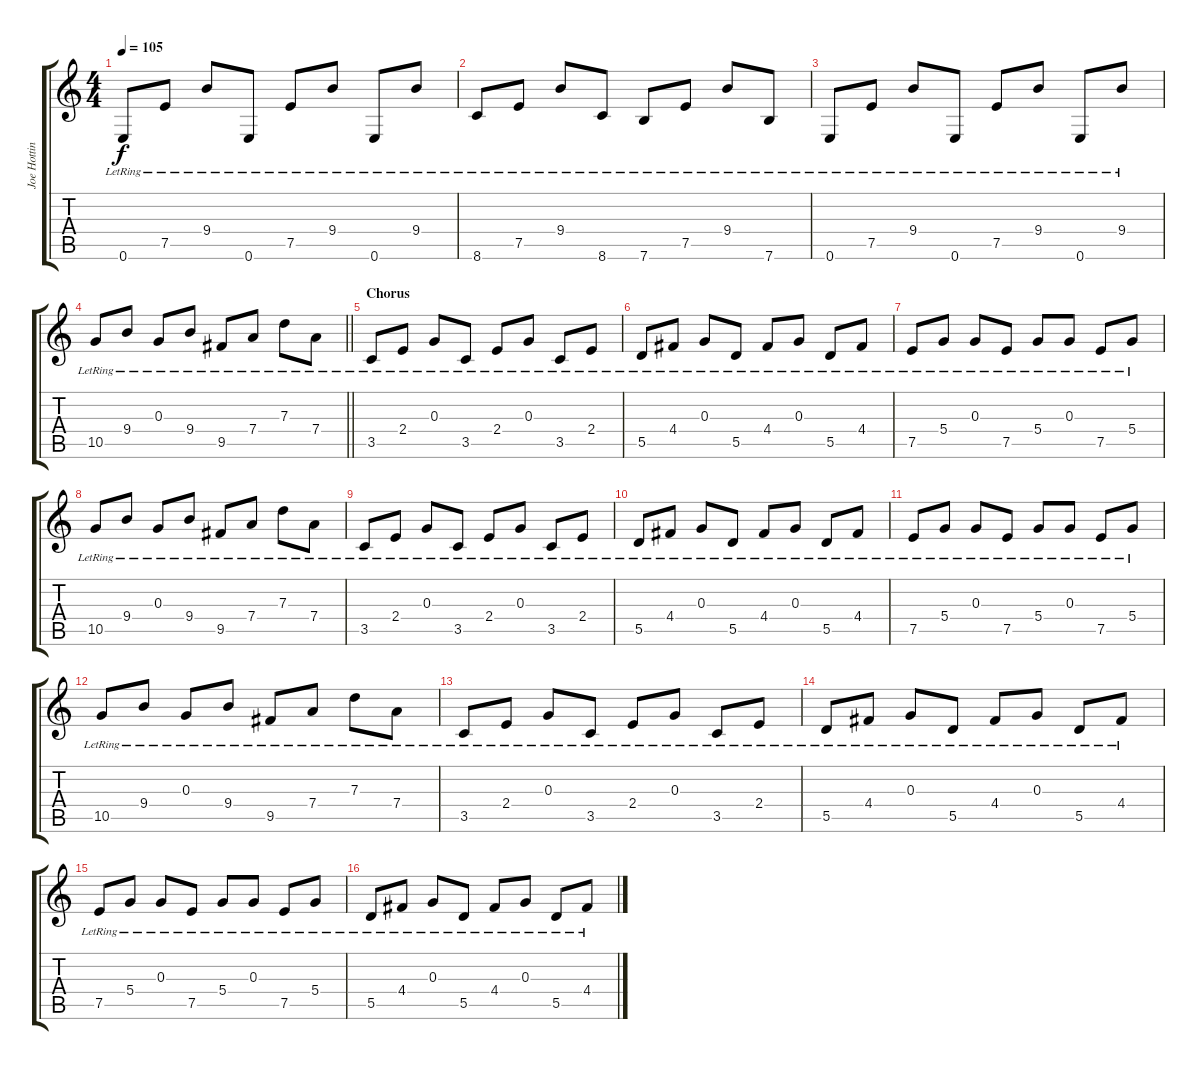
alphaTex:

\track ("Joe Hottinger" "Joe Hottin") {instrument electricguitarclean}
\staff {score tabs}
\tuning (E4 B3 G3 D3 A2 E2) {hide}
\ts (4 4)
\tempo 105
\clef g2
\ks c
0.6{lr}.8{dy f} 7.5{lr}.8 9.4{lr}.8 0.6{lr}.8 7.5{lr}.8 9.4{lr}.8 0.6{lr}.8 9.4{lr}.8 |
8.6{lr}.8 7.5{lr}.8 9.4{lr}.8 8.6{lr}.8 7.6{lr}.8 7.5{lr}.8 9.4{lr}.8 7.6{lr}.8 |
0.6{lr}.8 7.5{lr}.8 9.4{lr}.8 0.6{lr}.8 7.5{lr}.8 9.4{lr}.8 0.6{lr}.8 9.4{lr}.8 |
\barLineRight lightlight
10.5{lr}.8 9.4{lr}.8 0.3{lr}.8 9.4{lr}.8 9.5{lr}.8 7.4{lr}.8 7.3{lr}.8 7.4{lr}.8 |
\section ("" "Chorus")
3.5{lr}.8 2.4{lr}.8 0.3{lr}.8 3.5{lr}.8 2.4{lr}.8 0.3{lr}.8 3.5{lr}.8 2.4{lr}.8 |
5.5{lr}.8 4.4{lr}.8 0.3{lr}.8 5.5{lr}.8 4.4{lr}.8 0.3{lr}.8 5.5{lr}.8 4.4{lr}.8 |
7.5{lr}.8 5.4{lr}.8 0.3{lr}.8 7.5{lr}.8 5.4{lr}.8 0.3{lr}.8 7.5{lr}.8 5.4{lr}.8 |
10.5{lr}.8 9.4{lr}.8 0.3{lr}.8 9.4{lr}.8 9.5{lr}.8 7.4{lr}.8 7.3{lr}.8 7.4{lr}.8 |
3.5{lr}.8 2.4{lr}.8 0.3{lr}.8 3.5{lr}.8 2.4{lr}.8 0.3{lr}.8 3.5{lr}.8 2.4{lr}.8 |
5.5{lr}.8 4.4{lr}.8 0.3{lr}.8 5.5{lr}.8 4.4{lr}.8 0.3{lr}.8 5.5{lr}.8 4.4{lr}.8 |
7.5{lr}.8 5.4{lr}.8 0.3{lr}.8 7.5{lr}.8 5.4{lr}.8 0.3{lr}.8 7.5{lr}.8 5.4{lr}.8 |
10.5{lr}.8 9.4{lr}.8 0.3{lr}.8 9.4{lr}.8 9.5{lr}.8 7.4{lr}.8 7.3{lr}.8 7.4{lr}.8 |
3.5{lr}.8 2.4{lr}.8 0.3{lr}.8 3.5{lr}.8 2.4{lr}.8 0.3{lr}.8 3.5{lr}.8 2.4{lr}.8 |
5.5{lr}.8 4.4{lr}.8 0.3{lr}.8 5.5{lr}.8 4.4{lr}.8 0.3{lr}.8 5.5{lr}.8 4.4{lr}.8 |
7.5{lr}.8 5.4{lr}.8 0.3{lr}.8 7.5{lr}.8 5.4{lr}.8 0.3{lr}.8 7.5{lr}.8 5.4{lr}.8 |
5.5{lr}.8 4.4{lr}.8 0.3{lr}.8 5.5{lr}.8 4.4{lr}.8 0.3{lr}.8 5.5{lr}.8 4.4{lr}.8
